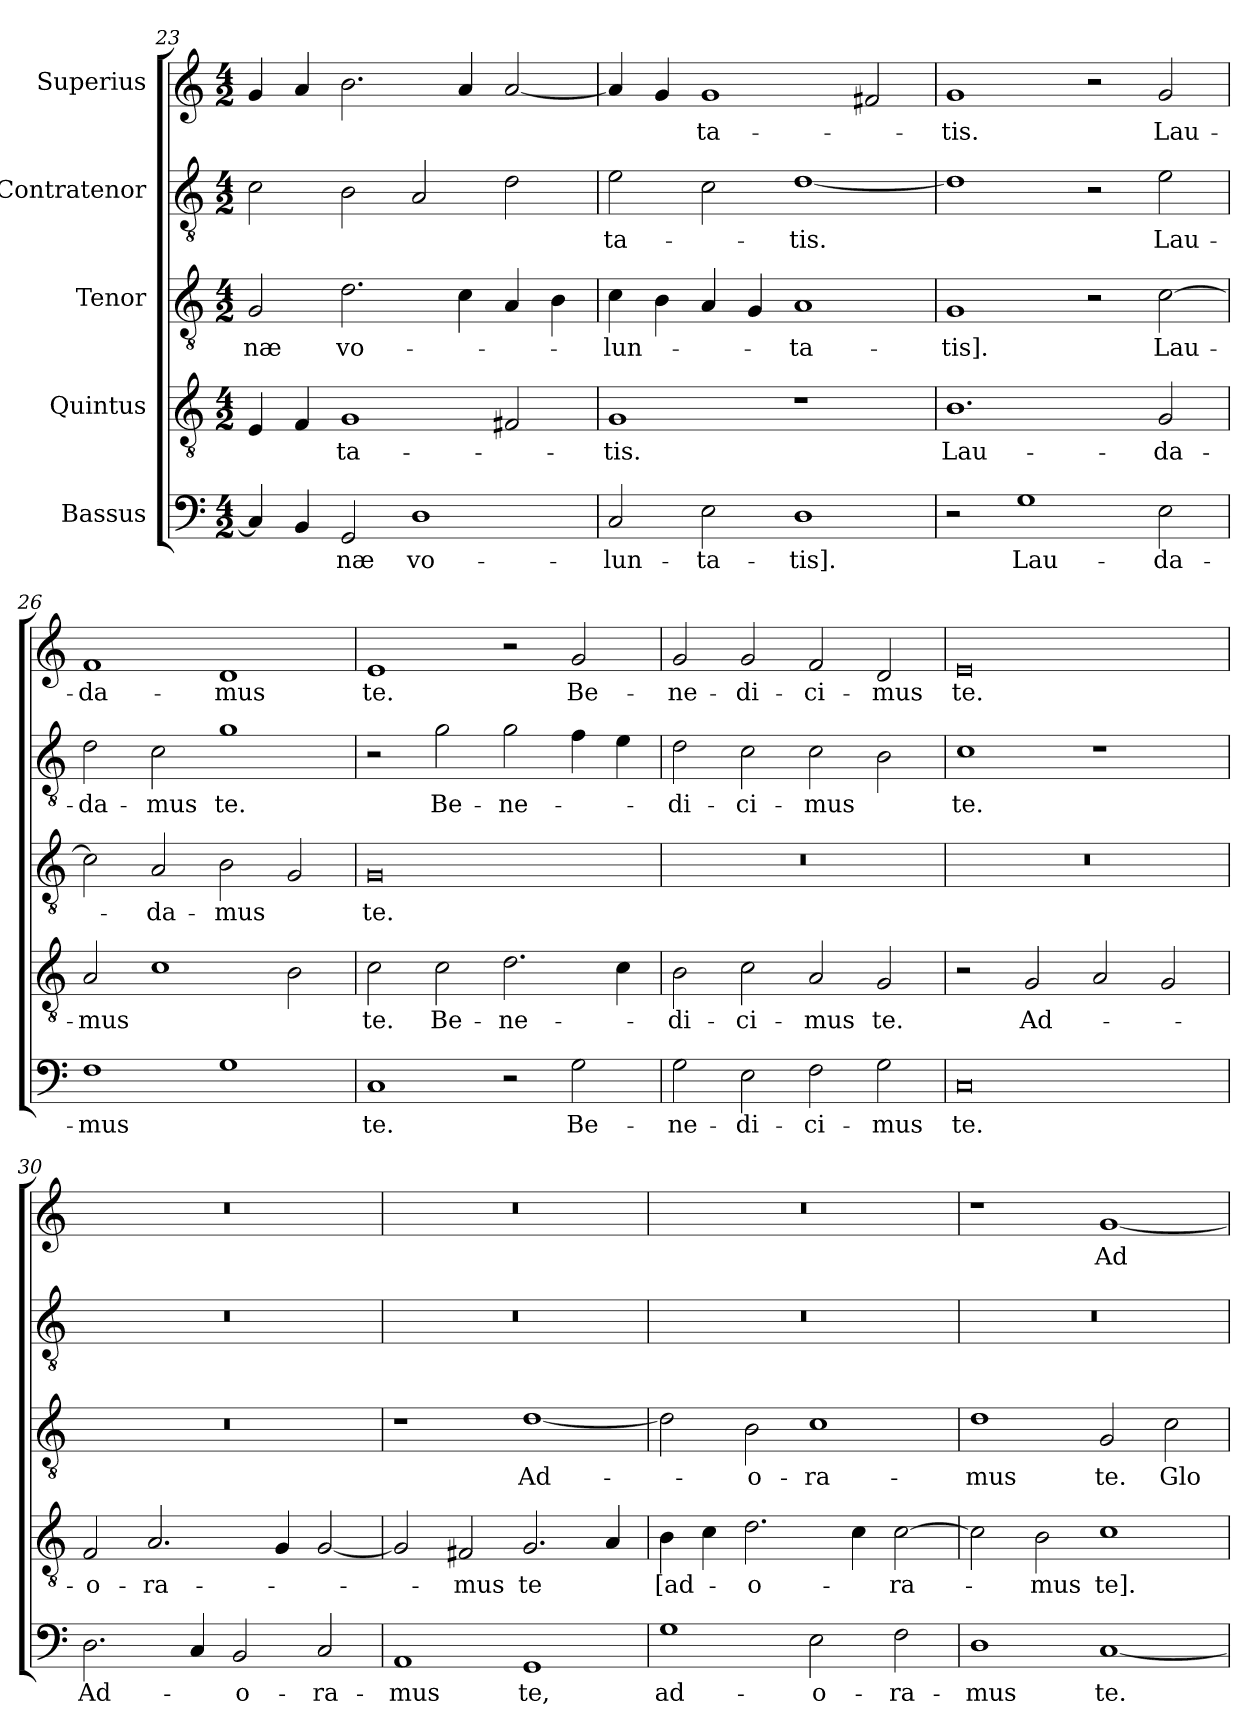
**kern	**text	**kern	**text	**kern	**text	**kern	**text	**kern	**text
*part5	*part5	*part4	*part4	*part3	*part3	*part2	*part2	*part1	*part1
*staff5	*staff5	*staff4	*staff4	*staff3	*staff3	*staff2	*staff2	*staff1	*staff1
*I"Bassus	*	*I"Quintus	*	*I"Tenor	*	*I"Contratenor	*	*I"Superius	*
*clefF4	*	*clefGv2	*	*clefGv2	*	*clefGv2	*	*clefG2	*
*k[]	*	*k[]	*	*k[]	*	*k[]	*	*k[]	*
*M4/2	*	*M4/2	*	*M4/2	*	*M4/2	*	*M4/2	*
=23	=23	=23	=23	=23	=23	=23	=23	=23	=23
4C/]	.	4E/	.	2G/	-næ	2c\	.	4g/	.
4BB/	.	4F/	.	.	.	.	.	4a/	.
2GG/	-næ	1G/	-ta-	2.d\	vo-	2B\	.	2.b\	.
1D\	vo-	.	.	.	.	2A/	.	.	.
.	.	.	.	4c\	.	.	.	4a/	.
.	.	2F#X/	.	4A/	.	2d\	.	[2a/	.
.	.	.	.	4B\	.	.	.	.	.
=24	=24	=24	=24	=24	=24	=24	=24	=24	=24
2C/	-lun-	1G/	-tis.	4c\	-lun-	2e\	-ta-	4a/]	.
.	.	.	.	4B\	.	.	.	4g/	.
2E\	-ta-	.	.	4A/	.	2c\	.	1g/	-ta-
.	.	.	.	4G/	.	.	.	.	.
1D\	-tis].	1r	.	1A/	-ta-	[1d/	-tis.	.	.
.	.	.	.	.	.	.	.	2f#X/	.
=25	=25	=25	=25	=25	=25	=25	=25	=25	=25
2r	.	1.B\	Lau-	1G/	-tis].	1d/]	.	1g/	tis.
1G\	Lau-	.	.	.	.	.	.	.	.
.	.	.	.	2r	.	2r	.	2r	.
2E\	-da-	2G/	-da-	[2c\	Lau-	2e\	Lau-	2g/	Lau-
=26	=26	=26	=26	=26	=26	=26	=26	=26	=26
1F\	-mus	2A/	-mus	2c\]	.	2d\	-da-	1f/	-da-
.	.	1c\	.	2A/	-da-	2c\	-mus	.	.
1G\	.	.	.	2B\	-mus	1g/	te.	1d/	-mus
.	.	2B\	.	2G/	.	.	.	.	.
=27	=27	=27	=27	=27	=27	=27	=27	=27	=27
1C/	te.	2c\	te.	0G/	te.	2r	.	1e/	te.
.	.	2c\	Be-	.	.	2g\	Be-	.	.
2r	.	2.d\	-ne-	.	.	2g\	-ne-	2r	.
2G\	Be-	.	.	.	.	4f\	.	2g/	Be-
.	.	4c\	.	.	.	4e\	.	.	.
=28	=28	=28	=28	=28	=28	=28	=28	=28	=28
2G\	-ne-	2B\	-di-	0r	.	2d\	-di-	2g/	-ne-
2E\	-di-	2c\	-ci-	.	.	2c\	-ci-	2g/	-di-
2F\	-ci-	2A/	-mus	.	.	2c\	-mus	2f/	-ci-
2G\	-mus	2G/	te.	.	.	2B\	.	2d/	-mus
=29	=29	=29	=29	=29	=29	=29	=29	=29	=29
0C/	te.	2r	.	0r	.	1c\	te.	0e/	te.
.	.	2G/	Ad-	.	.	.	.	.	.
.	.	2A/	.	.	.	1r	.	.	.
.	.	2G/	.	.	.	.	.	.	.
=30	=30	=30	=30	=30	=30	=30	=30	=30	=30
2.D\	Ad-	2F/	-o-	0r	.	0r	.	0r	.
.	.	2.A/	-ra-	.	.	.	.	.	.
4C/	.	.	.	.	.	.	.	.	.
2BB/	-o-	.	.	.	.	.	.	.	.
.	.	4G/	.	.	.	.	.	.	.
2C/	-ra-	[2G/	.	.	.	.	.	.	.
=31	=31	=31	=31	=31	=31	=31	=31	=31	=31
1AA/	-mus	2G/]	.	1r	.	0r	.	0r	.
.	.	2F#X/	-mus	.	.	.	.	.	.
1GG/	te,	2.G/	te	[1d/	Ad-	.	.	.	.
.	.	4A/	.	.	.	.	.	.	.
=32	=32	=32	=32	=32	=32	=32	=32	=32	=32
1G\	ad-	4B\	[ad-	2d\]	.	0r	.	0r	.
.	.	4c\	.	.	.	.	.	.	.
.	.	2.d\	-o-	2B\	-o-	.	.	.	.
2E\	-o-	.	.	1c/	-ra-	.	.	.	.
.	.	4c\	.	.	.	.	.	.	.
2F\	-ra-	[2c\	-ra-	.	.	.	.	.	.
=33	=33	=33	=33	=33	=33	=33	=33	=33	=33
1D\	-mus	2c\]	.	1d/	-mus	0r	.	1r	.
.	.	2B\	-mus	.	.	.	.	.	.
[1C/	te.	1c/	te].	2G/	te.	.	.	[1g/	Ad-
.	.	.	.	2c\	Glo-	.	.	.	.
=	=	=	=	=	=	=	=	=	=
*-	*-	*-	*-	*-	*-	*-	*-	*-	*-
